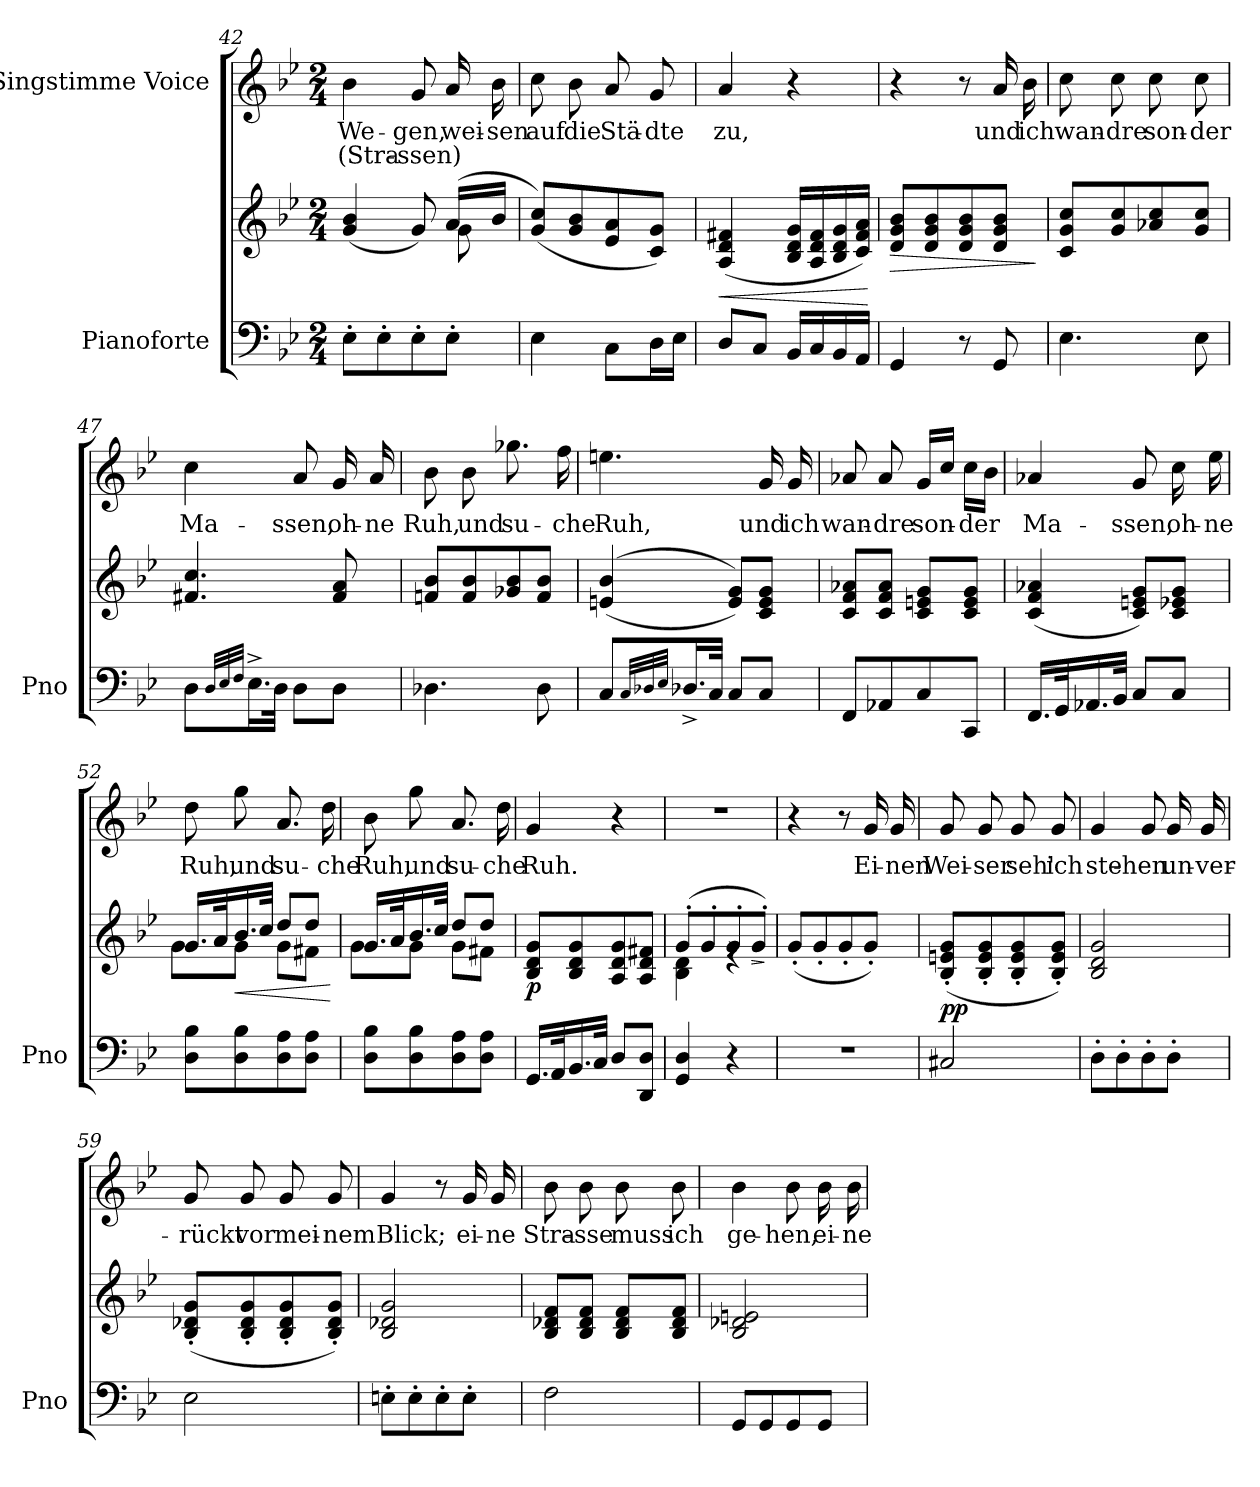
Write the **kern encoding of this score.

**kern	**kern	**dynam	**kern	**text	**text
*part2	*part2	*part2	*part1	*part1	*part1
*staff3	*staff2	*staff2/3	*staff1	*staff1	*staff1
*I"Pianoforte	*	*	*I"Singstimme Voice	*	*
*I'Pno	*	*	*	*	*
*clefF4	*clefG2	*	*clefG2	*	*
*k[b-e-]	*k[b-e-]	*	*k[b-e-]	*	*
*M2/4	*M2/4	*	*M2/4	*	*
=42	=42	=42	=42	=42	=42
*	*^	*	*	*	*
!	!	!	!	!	!LO:LY:b	!LO:LY:b
8E-'\L	(4g/ 4b-/	4.ryy	.	4b-\	We-	(Stra-
8E-'\	.	.	.	.	.	.
!	!	!	!	!	!LO:LY:b	!LO:LY:b
8E-'\	8g/)	.	.	8g/	-gen,	-ssen)
!	!	!	!	!	!LO:LY:b	!
8E-'\J	(16a/LL	8g\	.	16a/	wei-	.
!	!	!	!	!	!LO:LY:b	!
.	16b-/JJ	.	.	16b-\	-sen	.
*	*v	*v	*	*	*	*
=43	=43	=43	=43	=43	=43
!	!	!	!	!LO:LY:b	!
4E-\	(8g/ 8cc/L)	.	8cc\	auf	.
!	!	!	!	!LO:LY:b	!
.	8g/ 8b-/	.	8b-\	die	.
!	!	!	!	!LO:LY:b	!
8C\L	8e-/ 8a/	.	8a/	Stä-	.
!	!	!	!	!LO:LY:b	!
16D\L	8c/ 8g/J)	.	8g/	-dte	.
16E-\JJ	.	.	.	.	.
=44	=44	=44	=44	=44	=44
!	!	!LO:HP:b	!	!LO:LY:b	!
8D/L	(4A/ 4d/ 4f#X/	<	4a/	zu,	.
8C/J	.	.	.	.	.
16BB-/LL	16B-/ 16d/ 16g/LL	.	4r	.	.
16C/	16A/ 16d/ 16f#/	.	.	.	.
16BB-/	16B-/ 16d/ 16g/	.	.	.	.
16AA/JJ	16c/ 16f#/ 16a/JJ)	.	.	.	.
.	.	[	.	.	.
=45	=45	=45	=45	=45	=45
!	!	!LO:HP:b	!	!	!
4GG/	8d/ 8g/ 8b-/L	>	4r	.	.
.	8d/ 8g/ 8b-/	.	.	.	.
8r	8d/ 8g/ 8b-/	.	8r	.	.
!	!	!	!	!LO:LY:b	!
8GG/	8d/ 8g/ 8b-/J	.	16a/	und	.
!	!	!	!	!LO:LY:b	!
.	.	.	16b-\	ich	.
.	.	]	.	.	.
!!LO:LB:g=z
=46	=46	=46	=46	=46	=46
!	!	!	!	!LO:LY:b	!
4.E-\	8c/ 8g/ 8cc/L	.	8cc\	wan-	.
!	!	!	!	!LO:LY:b	!
.	8g/ 8cc/	.	8cc\	-dre	.
!	!	!	!	!LO:LY:b	!
.	8a-X/ 8cc/	.	8cc\	son-	.
!	!	!	!	!LO:LY:b	!
8E-\	8g/ 8cc/J	.	8cc\	-der	.
=47	=47	=47	=47	=47	=47
!	!	!	!	!LO:LY:b	!
8D\L	4.f#X/ 4.cc/	.	4cc\	Ma-	.
32qD/LLL	.	.	.	.	.
32qE-/	.	.	.	.	.
32qF/JJJ	.	.	.	.	.
16.E-^\L	.	.	.	.	.
32D\JJk	.	.	.	.	.
!	!	!	!	!LO:LY:b	!
8D\L	.	.	8a/	-ssen,	.
!	!	!	!	!LO:LY:b	!
8D\J	8f#/ 8a/	.	16g/	oh-	.
!	!	!	!	!LO:LY:b	!
.	.	.	16a/	-ne	.
=48	=48	=48	=48	=48	=48
!	!	!	!	!LO:LY:b	!
4.D-X\	8fn/ 8b-/L	.	8b-\	Ruh,	.
!	!	!	!	!LO:LY:b	!
.	8f/ 8b-/	.	8b-\	und	.
!	!	!	!	!LO:LY:b	!
.	8g-X/ 8b-/	.	8.gg-X\	su-	.
8D-\	8f/ 8b-/J	.	.	.	.
!	!	!	!	!LO:LY:b	!
.	.	.	16ff\	-che	.
=49	=49	=49	=49	=49	=49
!	!	!	!	!LO:LY:b	!
8C/L	(>(4en/ 4b-/	.	4.een\	Ruh,	.
32qC/LLL	.	.	.	.	.
32qD-X/	.	.	.	.	.
32qE-/JJJ	.	.	.	.	.
16.D-^/L	.	.	.	.	.
32C/JJk	.	.	.	.	.
8C/L	8e/ 8g/L))	.	.	.	.
!	!	!	!	!LO:LY:b	!
8C/J	8c/ 8e/ 8g/J	.	16g/	und	.
!	!	!	!	!LO:LY:b	!
.	.	.	16g/	ich	.
=50	=50	=50	=50	=50	=50
!	!	!	!	!LO:LY:b	!
8FF/L	8c/ 8f/ 8a-X/L	.	8a-X/	wan-	.
!	!	!	!	!LO:LY:b	!
8AA-X/	8c/ 8f/ 8a-/J	.	8a-/	-dre	.
!	!	!	!	!LO:LY:b	!
8C/	8c/ 8en/ 8g/L	.	16g/LL	son-	.
.	.	.	16cc/JJ	.	.
!	!	!	!	!LO:LY:b	!
8CC/J	8c/ 8e/ 8g/J	.	16cc\LL	-der	.
.	.	.	16b-\JJ	.	.
!!LO:PB:g=z
=51	=51	=51	=51	=51	=51
!	!	!	!	!LO:LY:b	!
16.FF/LL	(>4c/ 4f/ 4a-X/	.	4a-X/	Ma-	.
32GG/K	.	.	.	.	.
16.AA-X/	.	.	.	.	.
32BB-/JJk	.	.	.	.	.
!	!	!	!	!LO:LY:b	!
8C/L	8c/ 8en/ 8g/L)	.	8g/	-ssen,	.
!	!	!	!	!LO:LY:b	!
8C/J	8c/ 8e-X/ 8g/J	.	16cc\	oh-	.
!	!	!	!	!LO:LY:b	!
.	.	.	16ee-\	-ne	.
=52	=52	=52	=52	=52	=52
*	*^	*	*	*	*
!	!	!	!	!	!LO:LY:b	!
8D\ 8B-\L	16.g/LL	8g\L	.	8dd\	Ruh,	.
.	32a/K	.	.	.	.	.
!	!	!	!LO:HP:b	!	!LO:LY:b	!
8D\ 8B-\	16.b-/	8g\J	<	8gg\	und	.
.	32cc/JJk	.	.	.	.	.
!	!	!	!	!	!LO:LY:b	!
8D\ 8A\	8dd/L	8g\L	.	8.a/	su-	.
8D\ 8A\J	8dd/J	8f#X\J	.	.	.	.
!	!	!	!	!	!LO:LY:b	!
.	.	.	.	16dd\	-che	.
*	*v	*v	*	*	*	*
.	.	[	.	.	.
=53	=53	=53	=53	=53	=53
*	*^	*	*	*	*
!	!	!	!	!	!LO:LY:b	!
8D\ 8B-\L	16.g/LL	8g\L	.	8b-\	Ruh,	.
.	32a/K	.	.	.	.	.
!	!	!	!	!	!LO:LY:b	!
8D\ 8B-\	16.b-/	8g\J	.	8gg\	und	.
.	32cc/JJk	.	.	.	.	.
!	!	!	!	!	!LO:LY:b	!
8D\ 8A\	8dd/L	8g\L	.	8.a/	su-	.
8D\ 8A\J	8dd/J	8f#X\J	.	.	.	.
!	!	!	!	!	!LO:LY:b	!
.	.	.	.	16dd\	-che	.
*	*v	*v	*	*	*	*
=54	=54	=54	=54	=54	=54
!	!	!LO:DY:b	!	!LO:LY:b	!
16.GG/LL	8B-/ 8d/ 8g/L	p	4g/	Ruh.	.
32AA/K	.	.	.	.	.
16.BB-/	8B-/ 8d/ 8g/	.	.	.	.
32C/JJk	.	.	.	.	.
8D/L	8A/ 8d/ 8g/	.	4r	.	.
8DD/ 8D/J	8A/ 8d/ 8f#X/J	.	.	.	.
=55	=55	=55	=55	=55	=55
*	*^	*	*	*	*
4GG/ 4D/	(8g'/L	4B-\ 4d\	.	2r	.	.
.	8g'/	.	.	.	.	.
4r	8g'/	4re	.	.	.	.
!	!	!	!LO:HP:b	!	!	!
.	8g'/J)	.	>	.	.	.
*	*v	*v	*	*	*	*
.	.	]	.	.	.
=56	=56	=56	=56	=56	=56
2r	(>8g'/L	.	4r	.	.
.	8g'/	.	.	.	.
.	8g'/	.	8r	.	.
!	!	!	!	!LO:LY:b	!
.	8g'/J)	.	16g/	Ei-	.
!	!	!	!	!LO:LY:b	!
.	.	.	16g/	-nen	.
!!LO:LB:g=z
=57	=57	=57	=57	=57	=57
!	!	!LO:DY:b	!	!LO:LY:b	!
2C#X/	(8B-/' 8en/' 8g/'L	pp	8g/	Wei-	.
!	!	!	!	!LO:LY:b	!
.	8B-/' 8e/' 8g/'	.	8g/	-ser	.
!	!	!	!	!LO:LY:b	!
.	8B-/' 8e/' 8g/'	.	8g/	seh'	.
!	!	!	!	!LO:LY:b	!
.	8B-/' 8e/' 8g/'J)	.	8g/	ich	.
=58	=58	=58	=58	=58	=58
!	!	!	!	!LO:LY:b	!
8D'\L	2B-/ 2d/ 2g/	.	4g/	ste-	.
8D'\	.	.	.	.	.
!	!	!	!	!LO:LY:b	!
8D'\	.	.	8g/	-hen	.
!	!	!	!	!LO:LY:b	!
8D'\J	.	.	16g/	un-	.
!	!	!	!	!LO:LY:b	!
.	.	.	16g/	-ver-	.
=59	=59	=59	=59	=59	=59
!	!	!	!	!LO:LY:b	!
2E-\	(8B-/' 8d-X/' 8g/'L	.	8g/	-rückt	.
!	!	!	!	!LO:LY:b	!
.	8B-/' 8d-/' 8g/'	.	8g/	vor	.
!	!	!	!	!LO:LY:b	!
.	8B-/' 8d-/' 8g/'	.	8g/	mei-	.
!	!	!	!	!LO:LY:b	!
.	8B-/' 8d-/' 8g/'J)	.	8g/	-nem	.
=60	=60	=60	=60	=60	=60
!	!	!	!	!LO:LY:b	!
8En'\L	2B-/ 2d-X/ 2g/	.	4g/	Blick;	.
8E'\	.	.	.	.	.
8E'\	.	.	8r	.	.
!	!	!	!	!LO:LY:b	!
8E'\J	.	.	16g/	ei-	.
!	!	!	!	!LO:LY:b	!
.	.	.	16g/	-ne	.
=61	=61	=61	=61	=61	=61
!	!	!	!	!LO:LY:b	!
2F\	8B-/ 8d-X/ 8f/L	.	8b-\	Stra-	.
!	!	!	!	!LO:LY:b	!
.	8B-/ 8d-/ 8f/J	.	8b-\	-sse	.
!	!	!	!	!LO:LY:b	!
.	8B-/ 8d-/ 8f/L	.	8b-\	muss	.
!	!	!	!	!LO:LY:b	!
.	8B-/ 8d-/ 8f/J	.	8b-\	ich	.
=62	=62	=62	=62	=62	=62
!	!	!	!	!LO:LY:b	!
8GG/L	2B-/ 2d-X/ 2en/	.	4b-\	ge-	.
8GG/	.	.	.	.	.
!	!	!	!	!LO:LY:b	!
8GG/	.	.	8b-\	-hen,	.
!	!	!	!	!LO:LY:b	!
8GG/J	.	.	16b-\	ei-	.
!	!	!	!	!LO:LY:b	!
.	.	.	16b-\	-ne	.
=	=	=	=	=	=
*-	*-	*-	*-	*-	*-
